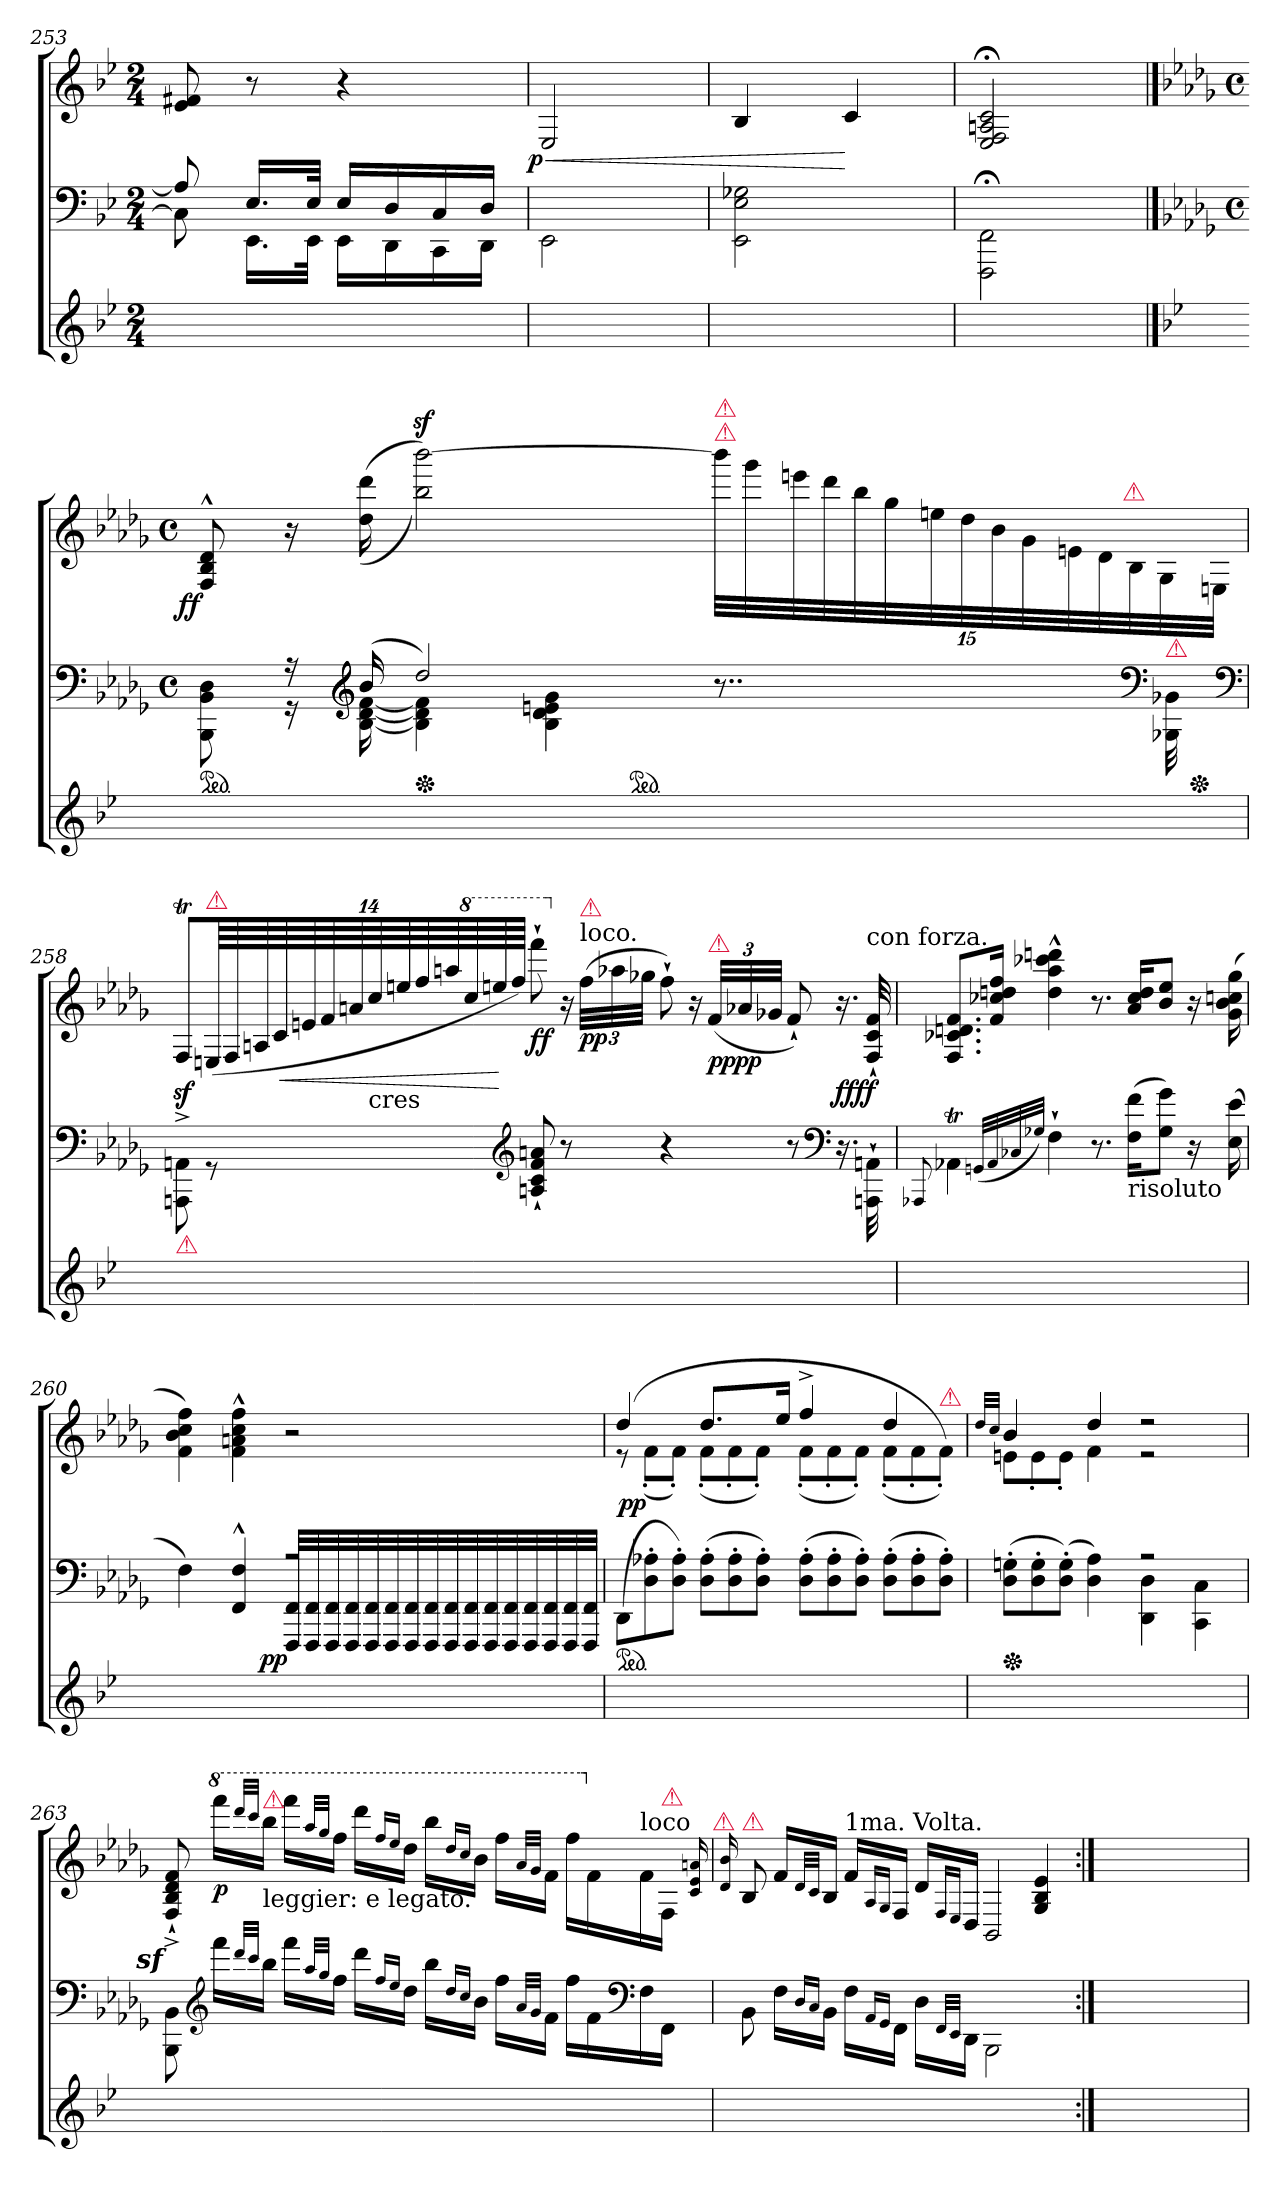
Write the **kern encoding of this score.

**kern	**kern	**kern	**dynam
*part2	*part1	*part1	*part1
*staff3	*staff2	*staff1	*staff1/2
*clefG2	*clefF4	*clefG2	*
*k[b-e-]	*k[b-e-]	*k[b-e-]	*
*M2/4	*M2/4	*M2/4	*
=253	=253	=253	=253
*	*^	*	*
2ryy	8A!]	8C!]	8e-! 8f#X!	.
.	16.E-!LL	16.EE-!\LL	8r	.
.	32E-!JJk	32EE-!\JJk	.	.
.	16E-!LL	16EE-!\LL	4r	.
.	16D!	16DD!\	.	.
.	16C!	16CC!\	.	.
.	16D!JJ	16DD!\JJ	.	.
=254	=254	=254	=254	=254
!	!	!	!	!LO:HP:b
!	!	!	!	!LO:DY:n=1:b:rj
*	*v	*v	*	*
2ryy	2EE-!\	2E-!/	< p
=255	=255	=255	=255
2ryy	2EE-!\ 2E-!\ 2G-X!\	4B-!/	.
.	.	4c!/	[
=256	=256	=256	=256
2ryy	2FFF!;\ 2FF!;\	2E-!;</ 2F!;</ 2An!;</ 2c!;</	.
==257	==257	==257	==257
*	*k[b-e-a-d-g-]	*k[b-e-a-d-g-]	*
*	*M4/4	*M4/4	*
*	*met(c)	*met(c)	*
*	*^	*	*
!	!	!	!LO:TX:a:rj:t=espressivo.	!
!	!	!	!LO:TX:a:color=crimson:t=⚠	!
!	!LO:TX:b:color=crimson:t=⚠	!	!	!
!	!	!	!	!LO:DY:b:rj
*	*ped	*	*	*
*	*v	*v	*	*
*	*	*MM35	*
*	*^	*^	*
2ryy	8BBB-\ 8BB-\ 8D-\	8ryy	8F^^/ 8B-^^/ 8d-^^/	2ryy	ff
.	16r	16r	16r	.	.
*	*clefG2	*	*	*	*
.	(<16b-	[16B- [16d- [16f	(<(>16dd- 16ddd-	.	.
*	*Xped	*	*	*	*
.	2dd-)	4B-] 4d-] 4f]	2bb-z< [2bbb-z<))	.	.
2ryy	.	4B- 4d- 4en 4g-	.	8ryy	.
*	*ped	*	*	*	*
.	.	.	.	4.ryy	.
!	!	!	!LO:TX:a:color=crimson:t=⚠	!	!
!	!	!	!LO:TX:a:color=crimson:t=⚠	!	!
.	8..r	4ryy	60bbb-\LLL]	.	.
.	.	.	60ggg-\	.	.
.	.	.	60eeen\	.	.
.	.	.	60ddd-\	.	.
.	.	.	60bb-\	.	.
.	.	.	60gg-\	.	.
.	.	.	60een\	.	.
.	.	.	60dd-\	.	.
.	.	.	60b-\	.	.
.	.	.	60g-\	.	.
.	.	.	60en\	.	.
.	.	.	60d-\	.	.
*	*clefF4	*	*	*	*
!	!	!	!LO:TX:a:color=crimson:t=⚠	!	!
.	.	.	60B-/	.	.
.	.	.	60G-/	.	.
!	!LO:TX:a:color=crimson:t=⚠	!	!	!	!
.	32BBB-X\ 32BB-X\	.	.	.	.
*	*Xped	*	*	*	*
.	.	.	60En/JJJ	.	.
*	*v	*v	*	*	*
=258	=258	=258	=258	=258
!	!	!LO:TX:a:color=crimson:t=⚠	!	!
!	!LO:TX:b:color=crimson:t=⚠	!	!	!
*	*	*v	*v	*
2ryy	8AAAn^<\ 8AAn^<\	8Fz<t/L	.
!	!	!LO:TX:a:color=crimson:t=⚠	!
.	8rGG	(<112En/LLL	.
.	.	112F/	.
.	.	112An/	.
.	.	112c/	.
!	!	!	!LO:HP:b
.	.	112en	<
.	.	112f	.
.	.	112anj	.
!	!	!LO:TX:b:t=cres	!
.	.	112cc	.
.	.	112een	.
.	.	112ff	.
.	.	112aan	.
*	*	*8va	*
.	.	112ccc	.
.	.	112eeen	.
.	.	112fffJJJJ)	[
*	*clefG2	*	*
!	!	!	!LO:DY:b
!	!	!	!LO:DY:n=1:b
.	8An` 8c` 8f` 8an`	8ffff`	f f
*	*	*X8va	*
.	8r	16r	.
!	!	!LO:TX:a:t=loco.	!
!	!	!LO:TX:a:color=crimson:t=⚠	!
!	!	!	!LO:DY:n=2:b
!	!	!	!LO:DY:n=3:b
.	.	(>48ffLLL	p p
.	.	48aa-X	.
.	.	48gg-XJJJ	.
2ryy	4r	8ff`)	.
.	.	16r	.
!	!	!LO:TX:a:color=crimson:t=⚠	!
!	!	!	!LO:DY:n=4:b
!	!	!	!LO:DY:n=5:b
.	.	(48fLLL	pp pp
.	.	48a-X	.
.	.	48g-XJJJ	.
.	8r	8f`)	.
*	*clefF4	*	*
!	!	!	!LO:DY:n=6:b
!	!	!	!LO:DY:n=7:b
.	16.r	16.r	ff ff
!	!	!LO:TX:a:t=con forza.	!
.	32AAAn`\ 32AAn`\	32F`>/ 32c`>/ 32f`>/	.
=259	=259	=259	=259
.	8qqAAA-X/	.	.
2ryy	4AA-XT\	8.F/ 8.c-X/ 8.dn/ 8.f/L	.
.	.	16f 16cc-X 16ddn 16ffJk	.
.	(32qqGGn/LLL	.	.
.	32qqAA-/	.	.
.	32qqC-X/	.	.
.	32qqG-X/JJJ)	.	.
.	4F`	4dd^^ 4aa-^^ 4ccc-X^^ 4dddn^^	.
2ryy	8.r	8.r	.
!	!LO:TX:b:t=risoluto	!	!
.	(<16F\ 16f\KL	16a-/ 16cc-/ 16dd/KL	.
.	8G-\ 8g-\J)	8b-/ 8ee-/J	.
.	16r	16r	.
.	(16E- 16e-	(>16g- 16b- 16ccn 16gg-	.
=260	=260	=260	=260
*	*^	*	*
2ryy	4F)	2ryy	4f 4b- 4cc 4ff)	.
.	4FF^^ 4F^^	.	4f^^ 4an^^ 4cc^^ 4ff^^	.
!	!LO:TX:a:t=tim	!	!	!
!	!	!	!	!LO:DY:b=2:rj
*	*tremolo	*	*	*
2ryy	2rA	32FFF/ 32FF/LLL	2r	pp
.	.	32FFF/ 32FF/	.	.
.	.	32FFF/ 32FF/	.	.
.	.	32FFF/ 32FF/	.	.
.	.	32FFF/ 32FF/	.	.
.	.	32FFF/ 32FF/	.	.
.	.	32FFF/ 32FF/	.	.
.	.	32FFF/ 32FF/	.	.
.	.	32FFF/ 32FF/	.	.
.	.	32FFF/ 32FF/	.	.
.	.	32FFF/ 32FF/	.	.
.	.	32FFF/ 32FF/	.	.
.	.	32FFF/ 32FF/	.	.
.	.	32FFF/ 32FF/	.	.
.	.	32FFF/ 32FF/	.	.
.	.	32FFF/ 32FF/JJJ	.	.
*	*Xtremolo	*	*	*
*	*v	*v	*	*
=261	=261	=261	=261
*	*	*^	*
*	*Xtuplet	*	*Xtuplet	*
*	*^	*	*	*
!	!LO:TX:a:color=crimson:t=⚠	!	!	!	!
!	!LO:TX:a:color=crimson:t=⚠	!	!	!	!
*	*v	*v	*	*	*
*	*ped	*	*	*
2ryy	(>12DD-/L	(>4dd-	12re	.
!	!	!	!	!LO:DY:b:rj
.	12D-'>\ 12A-X'>\	.	(>12f'>L	pp
.	12D-'>\ 12A-'>\J)	.	12f'>J)	.
.	(>12D-' 12A-'L	8.dd-L	(>12f'>L	.
.	12D-' 12A-'	.	12f'>	.
.	12D-' 12A-'J)	.	12f'>J)	.
.	.	16ee-Jk	.	.
2ryy	(>12D-' 12A-'L	4ff^	(>12f'>L	.
.	12D-' 12A-'	.	12f'>	.
.	12D-' 12A-'J)	.	12f'>J)	.
.	(>12D-' 12A-'L	4dd-	(>12f'>L	.
.	12D-' 12A-'	.	12f'>	.
!	!	!	!LO:TX:a:color=crimson:t=⚠	!
.	12D-' 12A-'J)	.	12f'>J))	.
=262	=262	=262	=262	=262
.	.	32qqdd-/LLL	.	.
.	.	32qqcc/JJJ	.	.
*	*^	*	*	*
!	!LO:TX:b:color=crimson:t=⚠	!	!	!	!
*	*Xped	*	*	*	*
2ryy	(>12D-' 12Gn'L	2ryy	4b-	12enL	.
.	12D-' 12G'	.	.	12e'>	.
.	(12D-' 12G'J)	.	.	12e'>J	.
.	4D- 4A-)	.	4dd-	4f	.
2ryy	2r	4DD-! 4D-!	2r	2r	.
.	.	4CC! 4C!	.	.	.
*	*	*	*v	*v	*
=263	=263	=263	=263	=263
!	!	!	!LO:DY:rj	!
*	*v	*v	*	*
2ryy	8BBB-\ 8BB-\	8Fz<`>^</ 8B-z<`>^</ 8d-z<`>^</ 8fz<`>^</	.
*	*clefG2	*	*
*	*	*8va	*
!	!	!	!LO:DY:b
.	16fffLL	16ffffLL	p
.	32qqddd-/LLL	32qqdddd-/LLL	.
.	32qqccc/JJJ	32qqcccc/JJJ	.
!	!	!LO:TX:b:t=leggier&colon; e legato.	!
!	!	!LO:TX:a:color=crimson:t=⚠	!
.	16bb-JJ	16bbb-JJ	.
.	16fffLL	16ffffLL	.
.	32qqaa-/LLL	32qqaaa-/LLL	.
.	32qqgg-/JJJ	32qqggg-/JJJ	.
.	16ffJJ	16fffJJ	.
.	16ddd-LL	16dddd-LL	.
.	16qqff/LL	16qqfff/LL	.
.	16qqee-/JJ	16qqeee-/JJ	.
.	16dd-JJ	16ddd-JJ	.
2ryy	16bb-LL	16bbb-LL	.
.	16qqdd-/LL	16qqddd-/LL	.
.	16qqcc/JJ	16qqccc/JJ	.
.	16b-JJ	16bb-JJ	.
.	16ffLL	16fffLL	.
.	32qqa-/LLL	32qqaa-/LLL	.
.	32qqg-/JJJ	32qqgg-/JJJ	.
.	16fJJ	16ffJJ	.
.	16ff\LL	16fff\LL	.
*	*	*X8va	*
.	16f\	16f\	.
*	*clefF4	*	*
!	!	!LO:TX:a:t=loco	!
.	16F\	16f\	.
!	!	!LO:TX:a:color=crimson:t=⚠	!
.	16FF\JJ	16F/JJ	.
.	.	16qqc/ 16qqe-/ 16qqan/	.
!	!	!LO:TX:a:color=crimson:t=⚠	!
=264	=264	=264	=264
.	.	16qqd-/ 16qqb-/	.
*	*	*^	*
!	!	!LO:TX:a:color=crimson:t=⚠	!	!
2ryy	8BB-\	8B-/	2.ryy	.
.	16FLL	16fLL	.	.
.	16qqD-/LL	32qqd-/LLL	.	.
.	16qqC/JJ	32qqc/JJJ	.	.
.	16BB-JJ	16B-JJ	.	.
!	!	!LO:TX:a:t=1ma. Volta.	!	!
.	16FLL	16fLL	.	.
.	16qqAA-/LL	16qqA-/LL	.	.
.	16qqGG-/JJ	16qqG-/JJ	.	.
.	16FF\JJ	16F/JJ	.	.
.	16D-\LL	16d-/LL	.	.
.	32qqFF/LLL	16qqF/LL	.	.
.	32qqEE-/JJJ	16qqE-/JJ	.	.
.	16DD-\JJ	16D-/JJ	.	.
2ryy	2BBB-\	2BB-/	.	.
.	.	.	4G-!/ 4B-!/ 4e-!/	.
*	*	*v	*v	*
=:|!	=:|!	=:|!	=:|!
2ryy	1ryy	1ryy	.
2ryy	.	.	.
=	=	=	=
*-	*-	*-	*-
